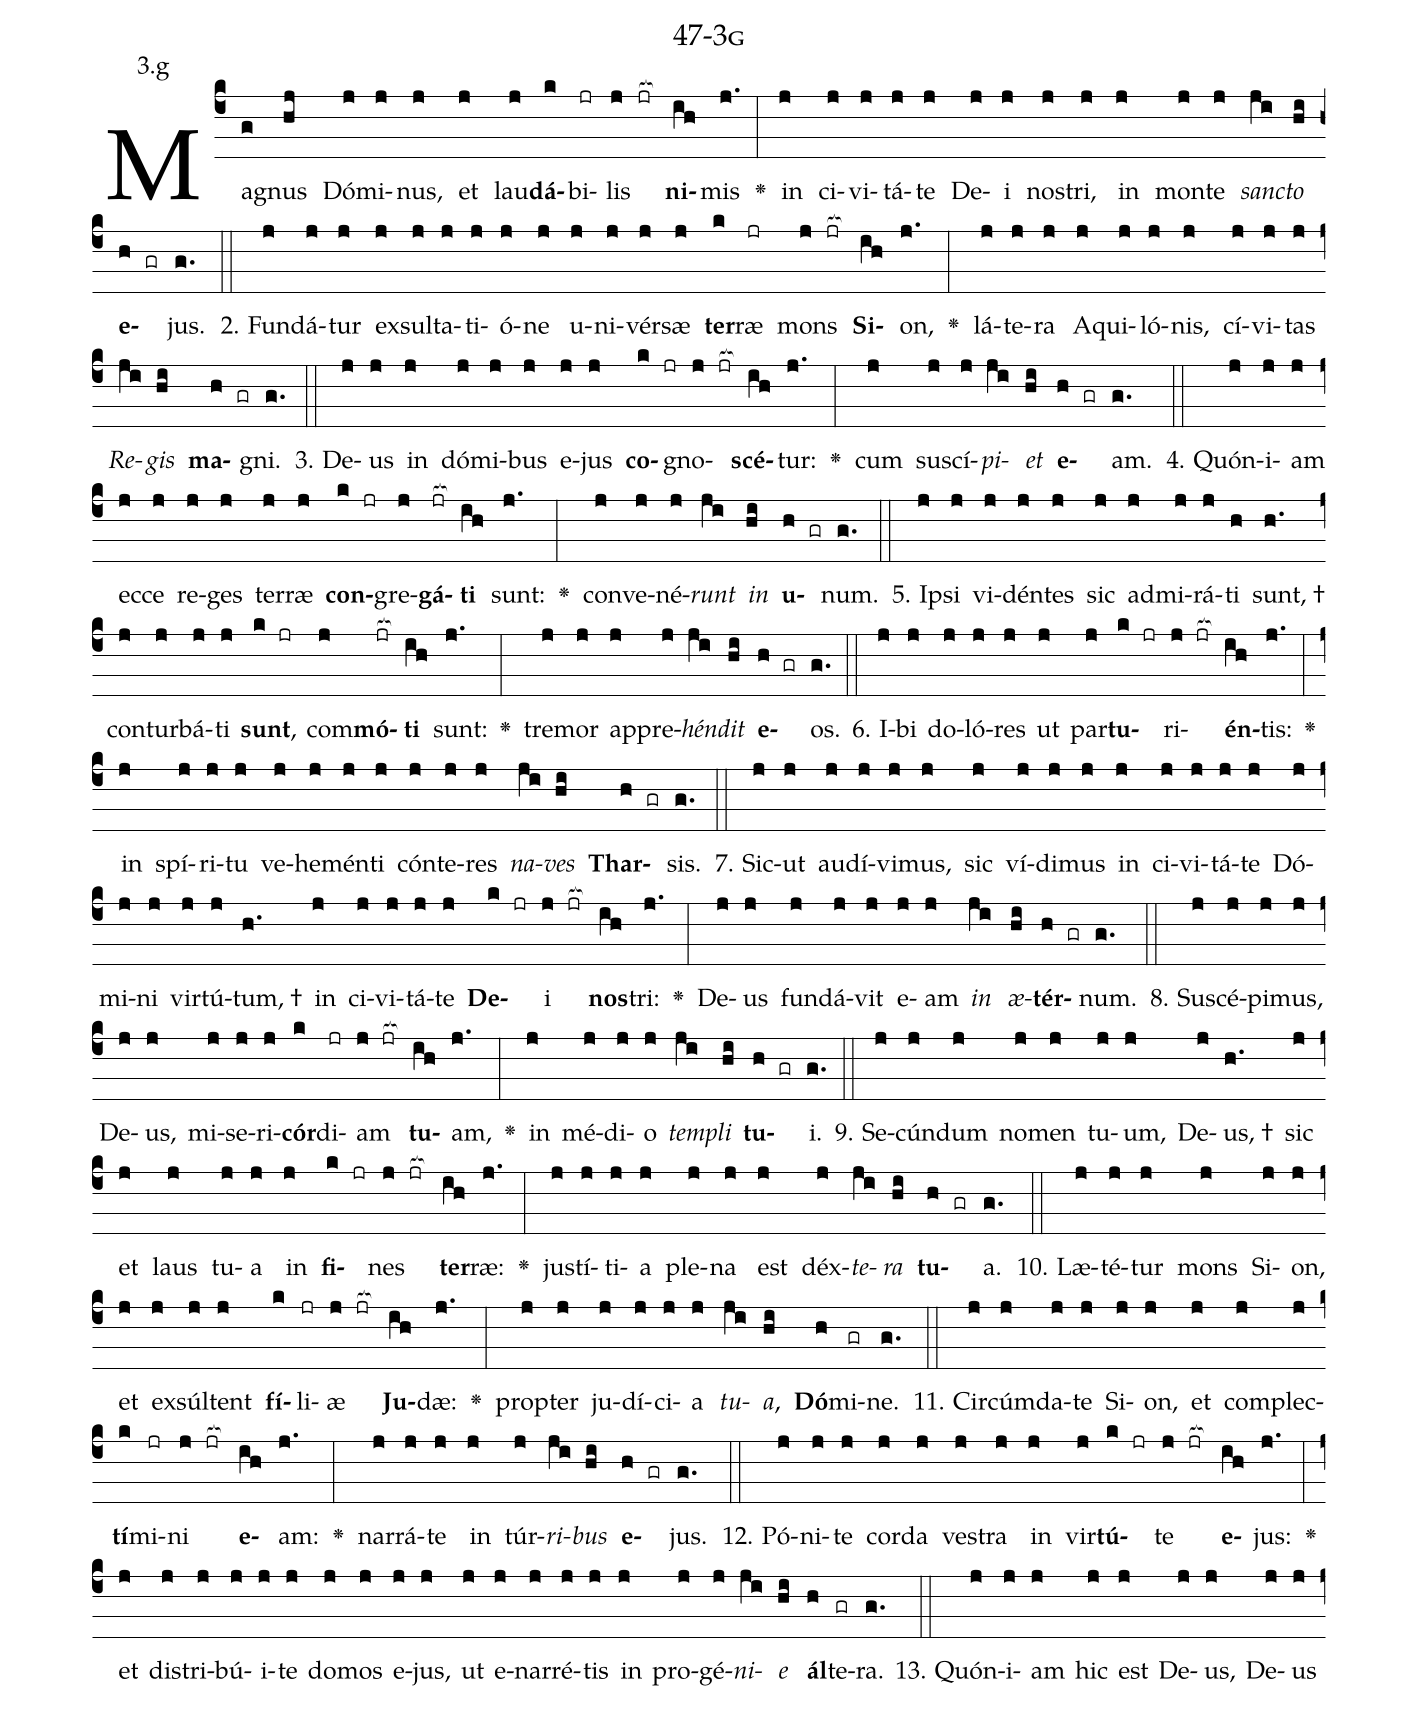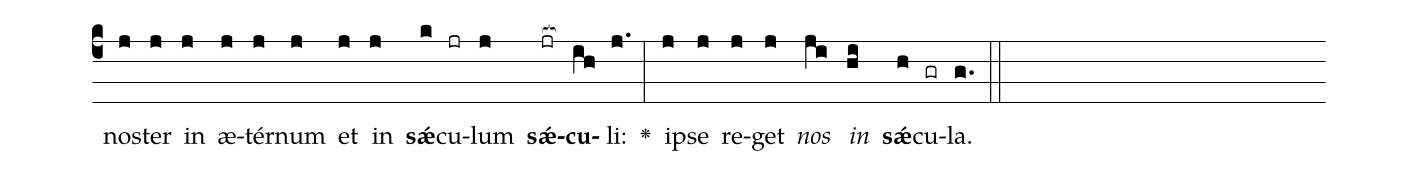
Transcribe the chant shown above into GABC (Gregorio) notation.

name: 47-3g;
annotation: 3.g;
%%
(c4)Ma(g)gnus(hj) Dó(j)mi(j)nus,(j) et(j) lau(j)<b>dá</b>(k)bi(jr)lis(j jr[ocb:1{]) <b>ni</b>(ih[ocb:0}])mis(j.) <v>\greheightstar</v>(:) in(j) ci(j)vi(j)tá(j)te(j) De(j)i(j) nos(j)tri,(j) in(j) mon(j)te(j) <i>sanc</i>(ji)<i>to</i>(hi) <b>e</b>(h gr)jus.(g.) (::)
2. Fun(j)dá(j)tur(j) ex(j)sul(j)ta(j)ti(j)ó(j)ne(j) u(j)ni(j)vér(j)sæ(j) <b>ter</b>(k)ræ(jr) mons(j jr[ocb:1{]) <b>Si</b>(ih[ocb:0}])on,(j.) <v>\greheightstar</v>(:) lá(j)te(j)ra(j) A(j)qui(j)ló(j)nis,(j) cí(j)vi(j)tas(j) <i>Re</i>(ji)<i>gis</i>(hi) <b>ma</b>(h gr)gni.(g.) (::)
3. De(j)us(j) in(j) dó(j)mi(j)bus(j) e(j)jus(j) <b>co</b>(k jr)gno(j jr[ocb:1{])<b>scé</b>(ih[ocb:0}])tur:(j.) <v>\greheightstar</v>(:) cum(j) su(j)scí(j)<i>pi</i>(ji)<i>et</i>(hi) <b>e</b>(h gr)am.(g.) (::)
4. Quón(j)i(j)am(j) ec(j)ce(j) re(j)ges(j) ter(j)ræ(j) <b>con</b>(k jr)gre(j)<b>gá</b>(jr[ocb:1{])<b>ti</b>(ih[ocb:0}]) sunt:(j.) <v>\greheightstar</v>(:) con(j)ve(j)né(j)<i>runt</i>(ji) <i>in</i>(hi) <b>u</b>(h gr)num.(g.) (::)
5. Ip(j)si(j) vi(j)dén(j)tes(j) sic(j) ad(j)mi(j)rá(j)ti(h) sunt, †(h.) con(j)tur(j)bá(j)ti(j) <b>sunt</b>,(k jr) com(j)<b>mó</b>(jr[ocb:1{])<b>ti</b>(ih[ocb:0}]) sunt:(j.) <v>\greheightstar</v>(:) tre(j)mor(j) ap(j)pre(j)<i>hén</i>(ji)<i>dit</i>(hi) <b>e</b>(h gr)os.(g.) (::)
6. I(j)bi(j) do(j)ló(j)res(j) ut(j) par(j)<b>tu</b>(k jr)ri(j jr[ocb:1{])<b>én</b>(ih[ocb:0}])tis:(j.) <v>\greheightstar</v>(:) in(j) spí(j)ri(j)tu(j) ve(j)he(j)mén(j)ti(j) cón(j)te(j)res(j) <i>na</i>(ji)<i>ves</i>(hi) <b>Thar</b>(h gr)sis.(g.) (::)
7. Sic(j)ut(j) au(j)dí(j)vi(j)mus,(j) sic(j) ví(j)di(j)mus(j) in(j) ci(j)vi(j)tá(j)te(j) Dó(j)mi(j)ni(j) vir(j)tú(j)tum, †(h.) in(j) ci(j)vi(j)tá(j)te(j) <b>De</b>(k jr)i(j jr[ocb:1{]) <b>nos</b>(ih[ocb:0}])tri:(j.) <v>\greheightstar</v>(:) De(j)us(j) fun(j)dá(j)vit(j) e(j)am(j) <i>in</i>(ji) <i>æ</i>(hi)<b>tér</b>(h gr)num.(g.) (::)
8. Su(j)scé(j)pi(j)mus,(j) De(j)us,(j) mi(j)se(j)ri(j)<b>cór</b>(k)di(jr)am(j jr[ocb:1{]) <b>tu</b>(ih[ocb:0}])am,(j.) <v>\greheightstar</v>(:) in(j) mé(j)di(j)o(j) <i>tem</i>(ji)<i>pli</i>(hi) <b>tu</b>(h gr)i.(g.) (::)
9. Se(j)cún(j)dum(j) no(j)men(j) tu(j)um,(j) De(j)us, †(h.) sic(j) et(j) laus(j) tu(j)a(j) in(j) <b>fi</b>(k jr)nes(j jr[ocb:1{]) <b>ter</b>(ih[ocb:0}])ræ:(j.) <v>\greheightstar</v>(:) jus(j)tí(j)ti(j)a(j) ple(j)na(j) est(j) déx(j)<i>te</i>(ji)<i>ra</i>(hi) <b>tu</b>(h gr)a.(g.) (::)
10. Læ(j)té(j)tur(j) mons(j) Si(j)on,(j) et(j) ex(j)súl(j)tent(j) <b>fí</b>(k)li(jr)æ(j jr[ocb:1{]) <b>Ju</b>(ih[ocb:0}])dæ:(j.) <v>\greheightstar</v>(:) prop(j)ter(j) ju(j)dí(j)ci(j)a(j) <i>tu</i>(ji)<i>a</i>,(hi) <b>Dó</b>(h)mi(gr)ne.(g.) (::)
11. Cir(j)cúm(j)da(j)te(j) Si(j)on,(j) et(j) com(j)plec(j)<b>tí</b>(k)mi(jr)ni(j jr[ocb:1{]) <b>e</b>(ih[ocb:0}])am:(j.) <v>\greheightstar</v>(:) nar(j)rá(j)te(j) in(j) túr(j)<i>ri</i>(ji)<i>bus</i>(hi) <b>e</b>(h gr)jus.(g.) (::)
12. Pó(j)ni(j)te(j) cor(j)da(j) ves(j)tra(j) in(j) vir(j)<b>tú</b>(k jr)te(j jr[ocb:1{]) <b>e</b>(ih[ocb:0}])jus:(j.) <v>\greheightstar</v>(:) et(j) dis(j)tri(j)bú(j)i(j)te(j) do(j)mos(j) e(j)jus,(j) ut(j) e(j)nar(j)ré(j)tis(j) in(j) pro(j)gé(j)<i>ni</i>(ji)<i>e</i>(hi) <b>ál</b>(h)te(gr)ra.(g.) (::)
13. Quón(j)i(j)am(j) hic(j) est(j) De(j)us,(j) De(j)us(j) nos(j)ter(j) in(j) æ(j)tér(j)num(j) et(j) in(j) <b>sǽ</b>(k)cu(jr)lum(j) <b>sǽ</b>(jr[ocb:1{])<b>cu</b>(ih[ocb:0}])li:(j.) <v>\greheightstar</v>(:) ip(j)se(j) re(j)get(j) <i>nos</i>(ji) <i>in</i>(hi) <b>sǽ</b>(h)cu(gr)la.(g.) (::)
